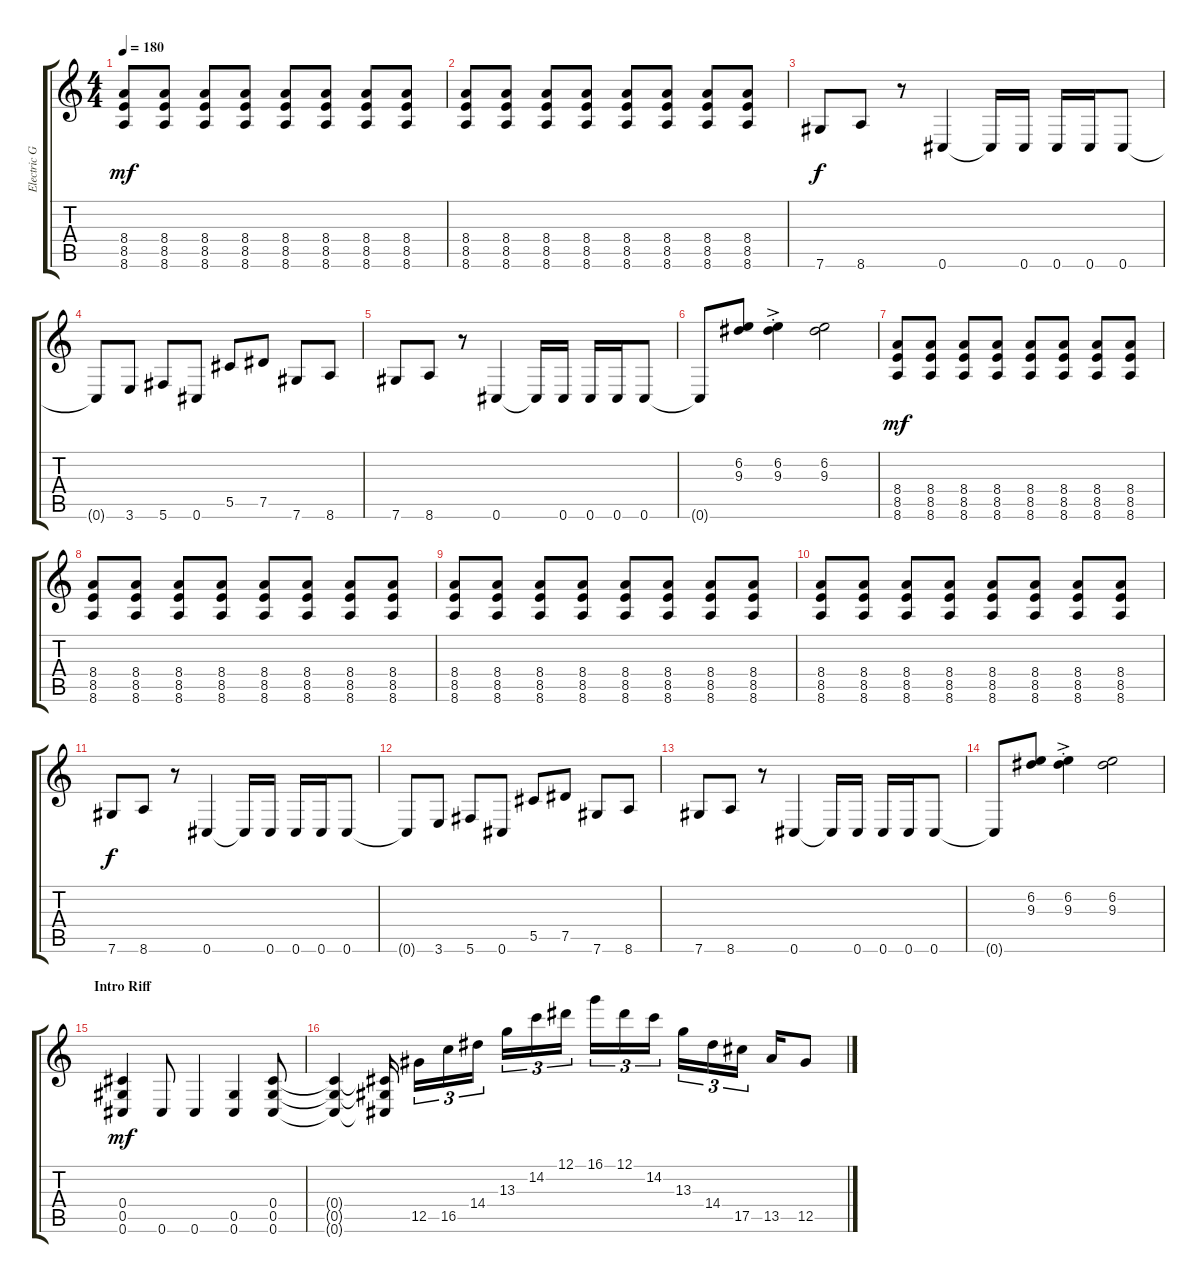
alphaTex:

\track ("Electric Guitar" "Electric G") {instrument distortionguitar}
\staff {score tabs}
\tuning (Eb4 Bb3 Gb3 Db3 Ab2 Db2) {hide}
\ts (4 4)
\tempo 180
\clef g2
\ks c
(8.4 8.5 8.6).8{dy mf} (8.4 8.5 8.6).8 (8.4 8.5 8.6).8 (8.4 8.5 8.6).8 (8.4 8.5 8.6).8 (8.4 8.5 8.6).8 (8.4 8.5 8.6).8 (8.4 8.5 8.6).8 |
(8.4 8.5 8.6).8 (8.4 8.5 8.6).8 (8.4 8.5 8.6).8 (8.4 8.5 8.6).8 (8.4 8.5 8.6).8 (8.4 8.5 8.6).8 (8.4 8.5 8.6).8 (8.4 8.5 8.6).8 |
7.6.8{dy f} 8.6.8 r.8 0.6.4 0.6{t}.16 0.6.16 0.6.16 0.6.16 0.6.8 |
0.6{t}.8 3.6.8 5.6.8 0.6.8 5.5.8 7.5.8 7.6.8 8.6.8 |
7.6.8 8.6.8 r.8 0.6.4 0.6{t}.16 0.6.16 0.6.16 0.6.16 0.6.8 |
0.6{t}.8 (6.2 9.3).8 (6.2{ac st} 9.3{ac st}).4 (6.2 9.3).2 |
(8.4 8.5 8.6).8{dy mf} (8.4 8.5 8.6).8 (8.4 8.5 8.6).8 (8.4 8.5 8.6).8 (8.4 8.5 8.6).8 (8.4 8.5 8.6).8 (8.4 8.5 8.6).8 (8.4 8.5 8.6).8 |
(8.4 8.5 8.6).8 (8.4 8.5 8.6).8 (8.4 8.5 8.6).8 (8.4 8.5 8.6).8 (8.4 8.5 8.6).8 (8.4 8.5 8.6).8 (8.4 8.5 8.6).8 (8.4 8.5 8.6).8 |
(8.4 8.5 8.6).8 (8.4 8.5 8.6).8 (8.4 8.5 8.6).8 (8.4 8.5 8.6).8 (8.4 8.5 8.6).8 (8.4 8.5 8.6).8 (8.4 8.5 8.6).8 (8.4 8.5 8.6).8 |
(8.4 8.5 8.6).8 (8.4 8.5 8.6).8 (8.4 8.5 8.6).8 (8.4 8.5 8.6).8 (8.4 8.5 8.6).8 (8.4 8.5 8.6).8 (8.4 8.5 8.6).8 (8.4 8.5 8.6).8 |
7.6.8{dy f} 8.6.8 r.8 0.6.4 0.6{t}.16 0.6.16 0.6.16 0.6.16 0.6.8 |
0.6{t}.8 3.6.8 5.6.8 0.6.8 5.5.8 7.5.8 7.6.8 8.6.8 |
7.6.8 8.6.8 r.8 0.6.4 0.6{t}.16 0.6.16 0.6.16 0.6.16 0.6.8 |
0.6{t}.8 (6.2 9.3).8 (6.2{ac st} 9.3{ac st}).4 (6.2 9.3).2 |
\section ("" "Intro Riff")
(0.4 0.5 0.6).4{dy mf} 0.6.8 0.6.4 (0.5 0.6).4 (0.4 0.5 0.6).8 |
(0.4{t} 0.5{t} 0.6{t}).4 (0.4{t} 0.5{t} 0.6{t}).16 12.5.16{tu (3 2)} 16.5.16{tu (3 2)} 14.4.16{tu (3 2)} 13.3.16{tu (3 2)} 14.2.16{tu (3 2)} 12.1.16{tu (3 2)} 16.1.16{tu (3 2)} 12.1.16{tu (3 2)} 14.2.16{tu (3 2)} 13.3.16{tu (3 2)} 14.4.16{tu (3 2)} 17.5.16{tu (3 2)} 13.5.16 12.5.8
